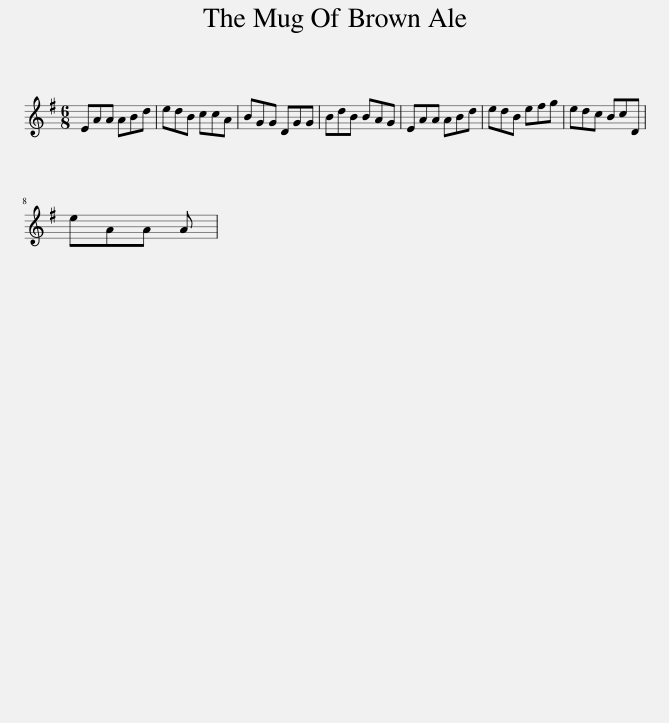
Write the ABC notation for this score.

X:1
L:1/8
M:6/8
I:linebreak $
K:G
V:1 treble
V:1
 EAA ABd | edB ccA | BGG DGG | BdB BAG | EAA ABd | %5
 edB efg | edc BcD |$ eAA A | %8
